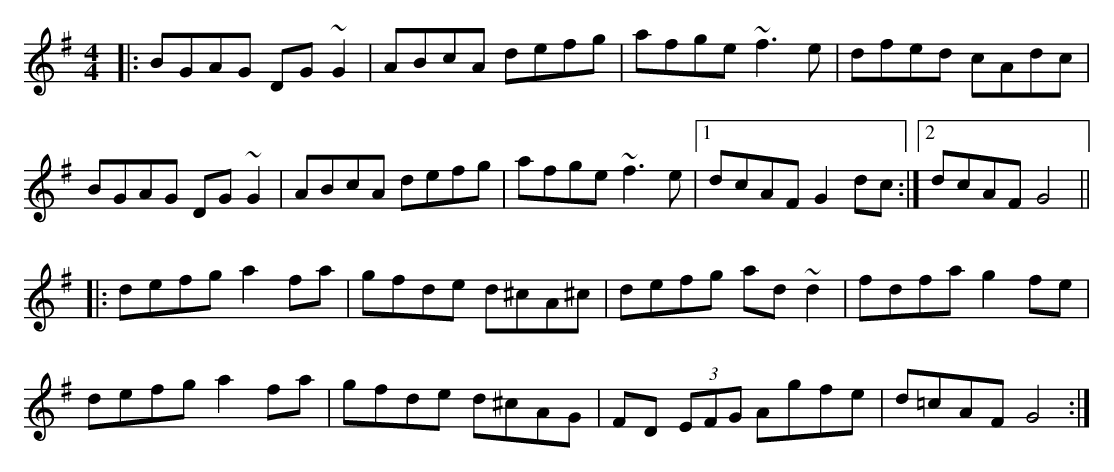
X:1
M:4/4
K:G
|:BGAG DG~G2|ABcA defg|afge ~f3e|dfed cAdc|
BGAG DG~G2|ABcA defg|afge~f3e|1 dcAF G2 dc:|2 dcAF G4||
|:defg a2 fa|gfde d^cA^c|defg ad~d2|fdfa g2 fe|
defg a2fa|gfde d^cAG|FD (3EFG Agfe|d=cAF G4:|
